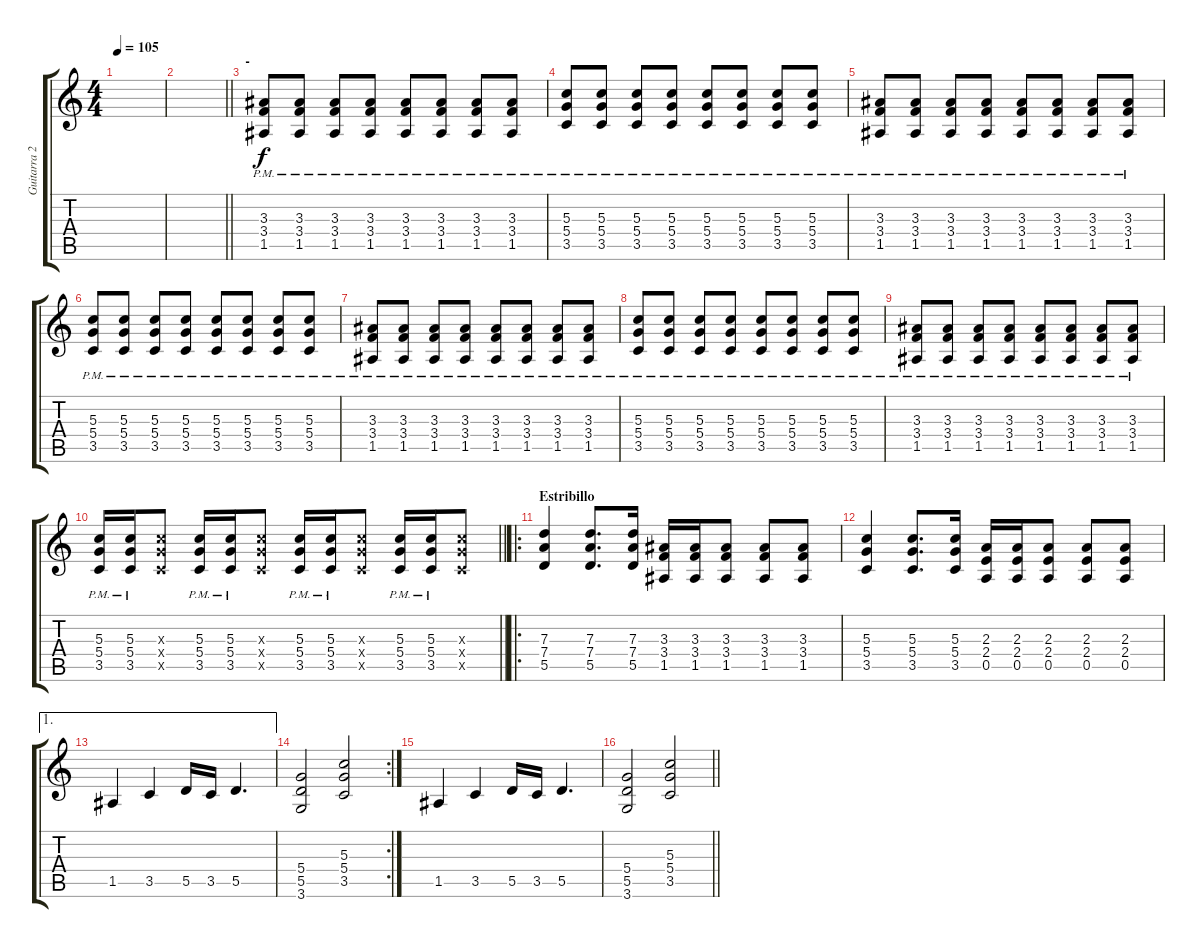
\track ("Guitarra 2" "Guitarra 2") {instrument distortionguitar}
\staff {score tabs}
\tuning (E4 B3 G3 D3 A2 E2) {hide}
\ts (4 4)
\tempo 105
\clef g2
\ks c
|
\barLineRight lightlight
|
\section ("" "-")
(3.3{pm} 3.4{pm} 1.5{pm}).8 (3.3{pm} 3.4{pm} 1.5{pm}).8 (3.3{pm} 3.4{pm} 1.5{pm}).8 (3.3{pm} 3.4{pm} 1.5{pm}).8 (3.3{pm} 3.4{pm} 1.5{pm}).8 (3.3{pm} 3.4{pm} 1.5{pm}).8 (3.3{pm} 3.4{pm} 1.5{pm}).8 (3.3{pm} 3.4{pm} 1.5{pm}).8 |
(5.3{pm} 5.4{pm} 3.5{pm}).8 (5.3{pm} 5.4{pm} 3.5{pm}).8 (5.3{pm} 5.4{pm} 3.5{pm}).8 (5.3{pm} 5.4{pm} 3.5{pm}).8 (5.3{pm} 5.4{pm} 3.5{pm}).8 (5.3{pm} 5.4{pm} 3.5{pm}).8 (5.3{pm} 5.4{pm} 3.5{pm}).8 (5.3{pm} 5.4{pm} 3.5{pm}).8 |
(3.3{pm} 3.4{pm} 1.5{pm}).8 (3.3{pm} 3.4{pm} 1.5{pm}).8 (3.3{pm} 3.4{pm} 1.5{pm}).8 (3.3{pm} 3.4{pm} 1.5{pm}).8 (3.3{pm} 3.4{pm} 1.5{pm}).8 (3.3{pm} 3.4{pm} 1.5{pm}).8 (3.3{pm} 3.4{pm} 1.5{pm}).8 (3.3{pm} 3.4{pm} 1.5{pm}).8 |
(5.3{pm} 5.4{pm} 3.5{pm}).8 (5.3{pm} 5.4{pm} 3.5{pm}).8 (5.3{pm} 5.4{pm} 3.5{pm}).8 (5.3{pm} 5.4{pm} 3.5{pm}).8 (5.3{pm} 5.4{pm} 3.5{pm}).8 (5.3{pm} 5.4{pm} 3.5{pm}).8 (5.3{pm} 5.4{pm} 3.5{pm}).8 (5.3{pm} 5.4{pm} 3.5{pm}).8 |
(3.3{pm} 3.4{pm} 1.5{pm}).8 (3.3{pm} 3.4{pm} 1.5{pm}).8 (3.3{pm} 3.4{pm} 1.5{pm}).8 (3.3{pm} 3.4{pm} 1.5{pm}).8 (3.3{pm} 3.4{pm} 1.5{pm}).8 (3.3{pm} 3.4{pm} 1.5{pm}).8 (3.3{pm} 3.4{pm} 1.5{pm}).8 (3.3{pm} 3.4{pm} 1.5{pm}).8 |
(5.3{pm} 5.4{pm} 3.5{pm}).8 (5.3{pm} 5.4{pm} 3.5{pm}).8 (5.3{pm} 5.4{pm} 3.5{pm}).8 (5.3{pm} 5.4{pm} 3.5{pm}).8 (5.3{pm} 5.4{pm} 3.5{pm}).8 (5.3{pm} 5.4{pm} 3.5{pm}).8 (5.3{pm} 5.4{pm} 3.5{pm}).8 (5.3{pm} 5.4{pm} 3.5{pm}).8 |
(3.3{pm} 3.4{pm} 1.5{pm}).8 (3.3{pm} 3.4{pm} 1.5{pm}).8 (3.3{pm} 3.4{pm} 1.5{pm}).8 (3.3{pm} 3.4{pm} 1.5{pm}).8 (3.3{pm} 3.4{pm} 1.5{pm}).8 (3.3{pm} 3.4{pm} 1.5{pm}).8 (3.3{pm} 3.4{pm} 1.5{pm}).8 (3.3{pm} 3.4{pm} 1.5{pm}).8 |
\barLineRight lightlight
(5.3{pm} 5.4{pm} 3.5{pm}).16 (5.3{pm} 5.4{pm} 3.5{pm}).16 (5.3{x} 5.4{x} 3.5{x}).8 (5.3{pm} 5.4{pm} 3.5{pm}).16 (5.3{pm} 5.4{pm} 3.5{pm}).16 (5.3{x} 5.4{x} 3.5{x}).8 (5.3{pm} 5.4{pm} 3.5{pm}).16 (5.3{pm} 5.4{pm} 3.5{pm}).16 (5.3{x} 5.4{x} 3.5{x}).8 (5.3{pm} 5.4{pm} 3.5{pm}).16 (5.3{pm} 5.4{pm} 3.5{pm}).16 (5.3{x} 5.4{x} 3.5{x}).8 |
\ro
\section ("" "Estribillo")
(7.3 7.4 5.5).4 (7.3 7.4 5.5).8{d} (7.3 7.4 5.5).16 (3.3 3.4 1.5).16 (3.3 3.4 1.5).16 (3.3 3.4 1.5).8 (3.3 3.4 1.5).8 (3.3 3.4 1.5).8 |
(5.3 5.4 3.5).4 (5.3 5.4 3.5).8{d} (5.3 5.4 3.5).16 (2.3 2.4 0.5).16 (2.3 2.4 0.5).16 (2.3 2.4 0.5).8 (2.3 2.4 0.5).8 (2.3 2.4 0.5).8 |
\ae 1
1.5.4 3.5.4 5.5.16 3.5.16 5.5.4{d} |
\rc 2
(5.4 5.5 3.6).2 (5.3 5.4 3.5).2 |
1.5.4 3.5.4 5.5.16 3.5.16 5.5.4{d} |
\barLineRight lightlight
(5.4 5.5 3.6).2 (5.3 5.4 3.5).2
